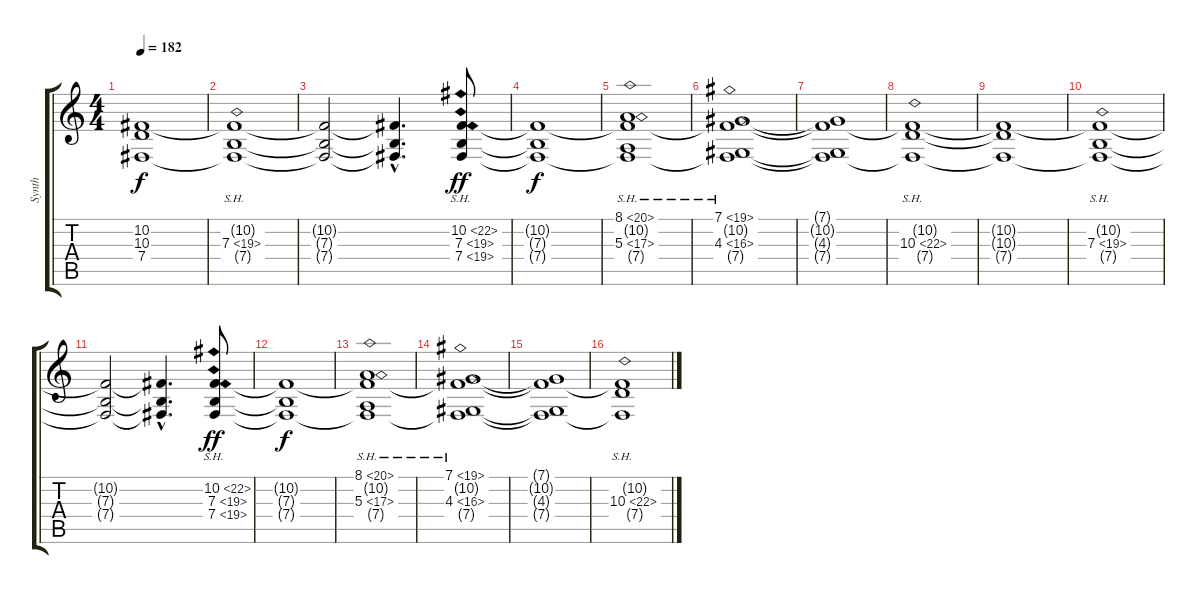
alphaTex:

\track ("Synth" "Synth") {instrument synthstrings1}
\staff {score tabs}
\tuning (Db4 Ab3 E3 B2 Gb2 B1) {hide}
\ts (4 4)
\tempo 182
\clef g2
\ks c
(10.2{t} 10.3{t} 7.4{t}).1{dy f} |
(10.2{t} 7.3{sh 12} 7.4{t}).1 |
(10.2{t} 7.3{t} 7.4{t}).2 (10.2{hac t} 7.3{hac t} 7.4{hac t}).4{d} (10.2{sh 12} 7.3{sh 12} 7.4{sh 12}).8{dy ff} |
(10.2{t} 7.3{t} 7.4{t}).1{dy f} |
(8.1{sh 12} 10.2{t} 5.3{sh 12} 7.4{t}).1 |
(7.1{sh 12} 10.2{t} 4.3{sh 12} 7.4{t}).1 |
(7.1{t} 10.2{t} 4.3{t} 7.4{t}).1 |
(10.2{t} 10.3{sh 12} 7.4{t}).1 |
(10.2{t} 10.3{t} 7.4{t}).1 |
(10.2{t} 7.3{sh 12} 7.4{t}).1 |
(10.2{t} 7.3{t} 7.4{t}).2 (10.2{hac t} 7.3{hac t} 7.4{hac t}).4{d} (10.2{sh 12} 7.3{sh 12} 7.4{sh 12}).8{dy ff} |
(10.2{t} 7.3{t} 7.4{t}).1{dy f} |
(8.1{sh 12} 10.2{t} 5.3{sh 12} 7.4{t}).1 |
(7.1{sh 12} 10.2{t} 4.3{sh 12} 7.4{t}).1 |
(7.1{t} 10.2{t} 4.3{t} 7.4{t}).1 |
(10.2{t} 10.3{sh 12} 7.4{t}).1
